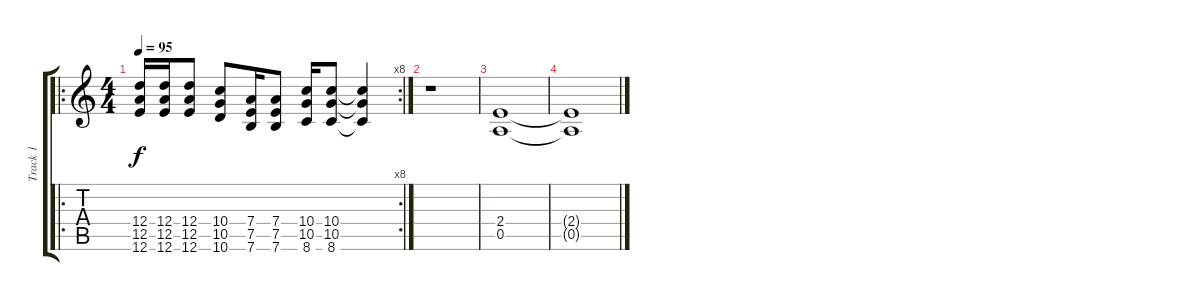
\track ("Track 1" "Track 1") {instrument distortionguitar}
\staff {score tabs}
\tuning (E4 B3 G3 D3 A2 E2) {hide}
\ro
\rc 8
\ts (4 4)
\tempo 95
\clef g2
\ks c
(12.4 12.5 12.6).16{dy f} (12.4 12.5 12.6).16 (12.4 12.5 12.6).8 (10.4 10.5 10.6).8 (7.4 7.5 7.6).16 (7.4 7.5 7.6).8 (10.4 10.5 8.6).16 (10.4 10.5 8.6).8 (10.4{t} 10.5{t} 8.6{t}).4 |
r.1 |
(2.4 0.5).1 |
(2.4{t} 0.5{t}).1
